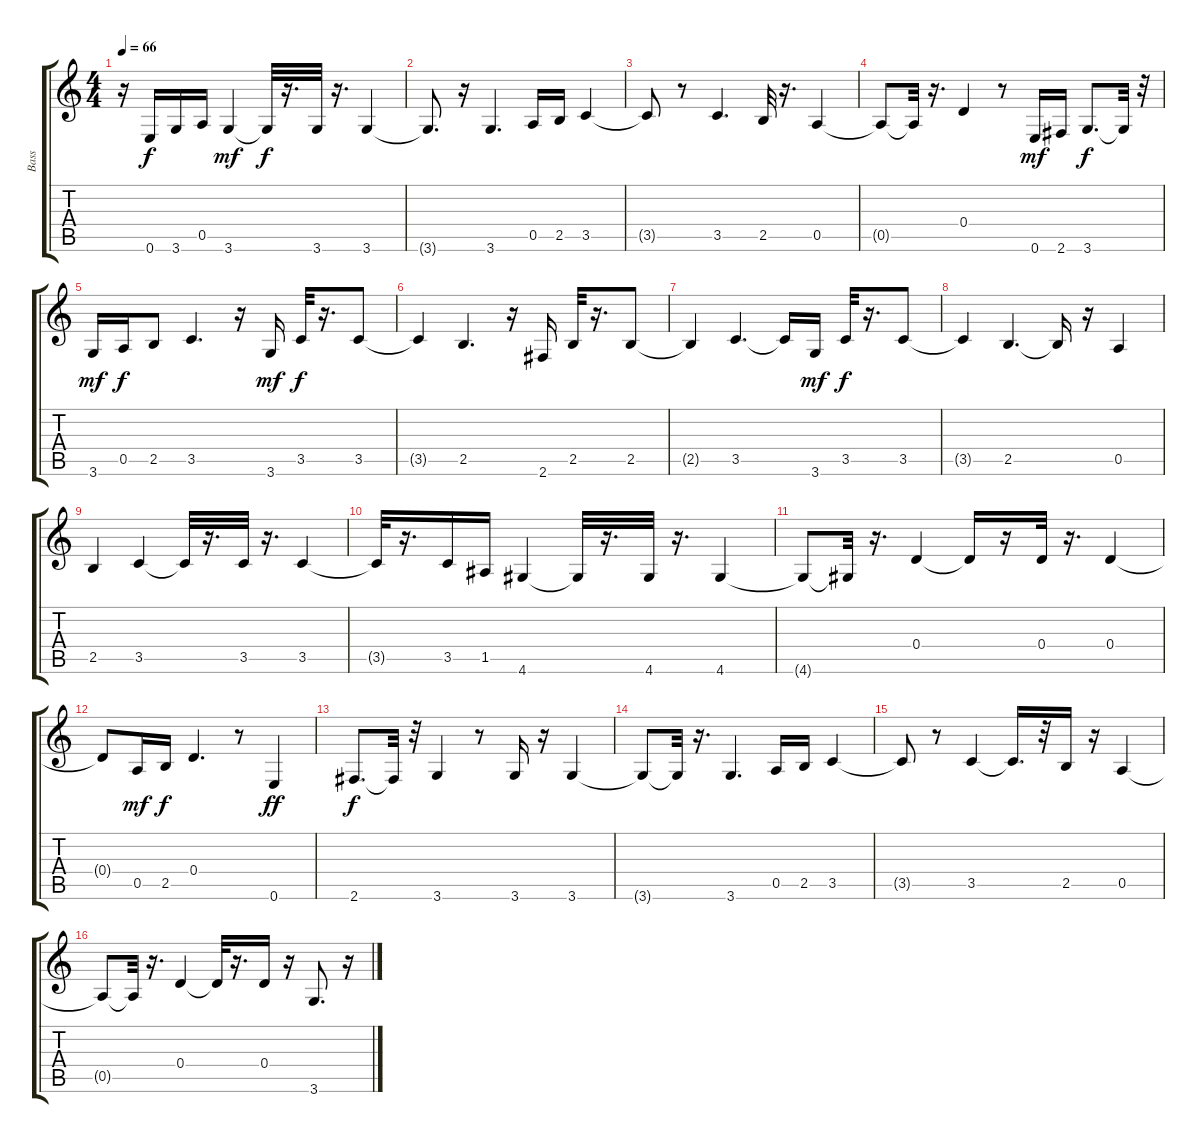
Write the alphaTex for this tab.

\track ("Bass" "Bass") {instrument acousticbass}
\staff {score tabs}
\tuning (E4 B3 G3 D3 A2 E2) {hide}
\ts (4 4)
\tempo 66
\clef g2
\ks c
r.16{dy f} 0.6.16 3.6.16 0.5.16 3.6.4{dy mf} 3.6{t}.32{dy f} r.16{d} 3.6.32 r.16{d} 3.6.4 |
3.6{t}.8{d} r.16 3.6.4{d} 0.5.16 2.5.16 3.5.4 |
3.5{t}.8 r.8 3.5.4{d} 2.5.32 r.16{d} 0.5.4 |
0.5{t}.8 0.5{t}.32 r.16{d} 0.4.4 r.8 0.6.16{dy mf} 2.6.16 3.6.8{d dy f} 3.6{t}.32 r.32 |
3.6.16{dy mf} 0.5.16{dy f} 2.5.8 3.5.4{d} r.16 3.6.16{dy mf} 3.5.32{dy f} r.16{d} 3.5.8 |
3.5{t}.4 2.5.4{d} r.16 2.6.16 2.5.32 r.16{d} 2.5.8 |
2.5{t}.4 3.5.4{d} 3.5{t}.16 3.6.16{dy mf} 3.5.32{dy f} r.16{d} 3.5.8 |
3.5{t}.4 2.5.4{d} 2.5{t}.16 r.16 0.5.4 |
2.5.4 3.5.4 3.5{t}.32 r.16{d} 3.5.32 r.16{d} 3.5.4 |
3.5{t}.32 r.16{d} 3.5.16 1.5.16 4.6.4 4.6{t}.32 r.16{d} 4.6.32 r.16{d} 4.6.4 |
4.6{t}.8 4.6{t}.32 r.16{d} 0.4.4 0.4{t}.16 r.16 0.4.32 r.16{d} 0.4.4 |
0.4{t}.8 0.5.16{dy mf} 2.5.16{dy f} 0.4.4{d} r.8 0.6.4{dy ff} |
2.6.8{d dy f} 2.6{t}.32 r.32 3.6.4 r.8 3.6.16 r.16 3.6.4 |
3.6{t}.8 3.6{t}.32 r.16{d} 3.6.4{d} 0.5.16 2.5.16 3.5.4 |
3.5{t}.8 r.8 3.5.4 3.5{t}.16{d} r.32 2.5.16 r.16 0.5.4 |
0.5{t}.8 0.5{t}.32 r.16{d} 0.4.4 0.4{t}.32 r.16{d} 0.4.16 r.16 3.6.8{d} r.16
